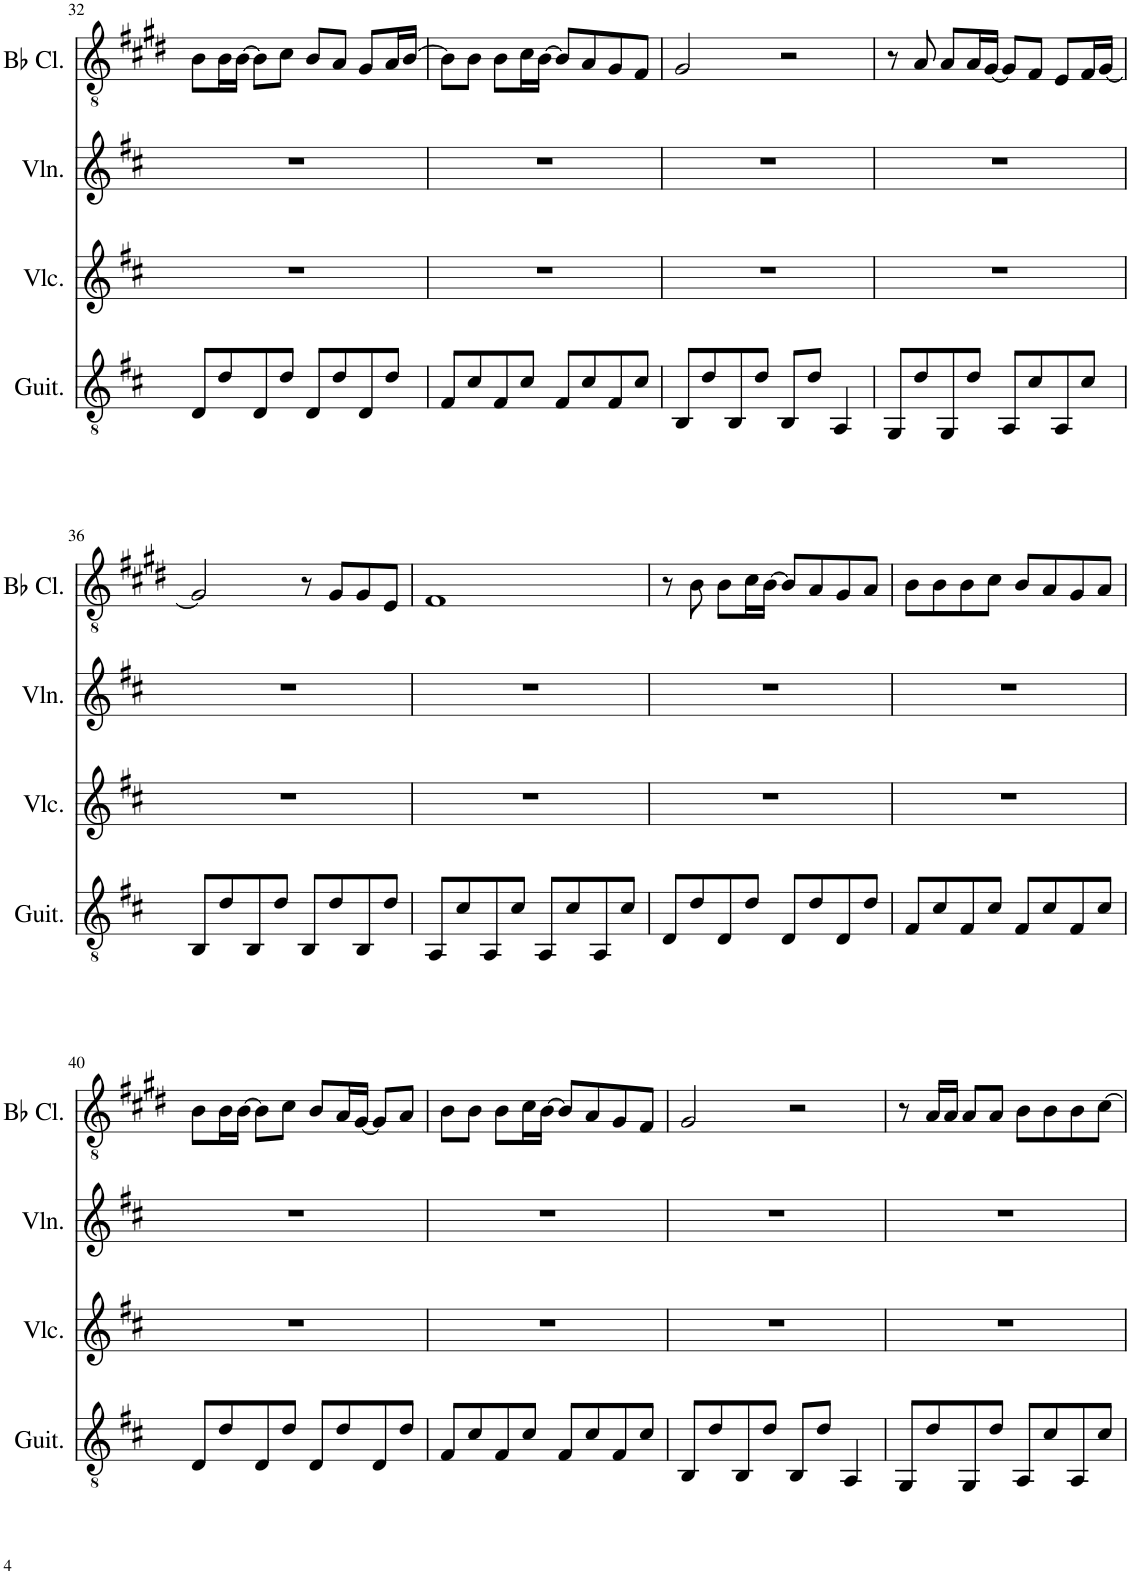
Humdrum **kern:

**kern	**kern	**kern	**kern
*part4	*part3	*part2	*part1
*staff4	*staff3	*staff2	*staff1
*I"Acoustic Guitar	*I"Violoncello	*I"Violin	*I"Bb Clarinet
*I'Guit.	*I'Vlc.	*I'Vln.	*I'Bb Cl.
!!LO:PB:g=z
*clefGv2	*clefG2	*clefG2	*clefGv2
*	*	*	*Trd1c2
*k[f#c#]	*k[f#c#]	*k[f#c#]	*k[f#c#g#d#]
*M4/4	*M4/4	*M4/4	*M4/4
=32	=32	=32	=32
8D/L	1r	1r	8B\L
8d/	.	.	16B\L
.	.	.	[16B\JJ
8D/	.	.	8B\L]
8d/J	.	.	8c#\J
8D/L	.	.	8B/L
8d/	.	.	8A/J
8D/	.	.	8G#/L
8d/J	.	.	16A/L
.	.	.	[16B/JJ
=33	=33	=33	=33
8F#/L	1r	1r	8B\L]
8c#/	.	.	8B\J
8F#/	.	.	8B\L
8c#/J	.	.	16c#\L
.	.	.	[16B\JJ
8F#/L	.	.	8B/L]
8c#/	.	.	8A/
8F#/	.	.	8G#/
8c#/J	.	.	8F#/J
=34	=34	=34	=34
8BB/L	1r	1r	2G#/
8d/	.	.	.
8BB/	.	.	.
8d/J	.	.	.
8BB/L	.	.	2r
8d/J	.	.	.
4AA/	.	.	.
=35	=35	=35	=35
8GG/L	1r	1r	8r
8d/	.	.	8A/
8GG/	.	.	8A/L
8d/J	.	.	16A/L
.	.	.	[16G#/JJ
8AA/L	.	.	8G#/L]
8c#/	.	.	8F#/J
8AA/	.	.	8E/L
8c#/J	.	.	16F#/L
.	.	.	[16G#/JJ
!!LO:LB:g=z
=36	=36	=36	=36
8BB/L	1r	1r	2G#/]
8d/	.	.	.
8BB/	.	.	.
8d/J	.	.	.
8BB/L	.	.	8r
8d/	.	.	8G#/L
8BB/	.	.	8G#/
8d/J	.	.	8E/J
=37	=37	=37	=37
8AA/L	1r	1r	1F#
8c#/	.	.	.
8AA/	.	.	.
8c#/J	.	.	.
8AA/L	.	.	.
8c#/	.	.	.
8AA/	.	.	.
8c#/J	.	.	.
=38	=38	=38	=38
8D/L	1r	1r	8r
8d/	.	.	8B\
8D/	.	.	8B\L
8d/J	.	.	16c#\L
.	.	.	[16B\JJ
8D/L	.	.	8B/L]
8d/	.	.	8A/
8D/	.	.	8G#/
8d/J	.	.	8A/J
=39	=39	=39	=39
8F#/L	1r	1r	8B\L
8c#/	.	.	8B\
8F#/	.	.	8B\
8c#/J	.	.	8c#\J
8F#/L	.	.	8B/L
8c#/	.	.	8A/
8F#/	.	.	8G#/
8c#/J	.	.	8A/J
!!LO:LB:g=z
=40	=40	=40	=40
8D/L	1r	1r	8B\L
8d/	.	.	16B\L
.	.	.	[16B\JJ
8D/	.	.	8B\L]
8d/J	.	.	8c#\J
8D/L	.	.	8B/L
8d/	.	.	16A/L
.	.	.	[16G#/JJ
8D/	.	.	8G#/L]
8d/J	.	.	8A/J
=41	=41	=41	=41
8F#/L	1r	1r	8B\L
8c#/	.	.	8B\J
8F#/	.	.	8B\L
8c#/J	.	.	16c#\L
.	.	.	[16B\JJ
8F#/L	.	.	8B/L]
8c#/	.	.	8A/
8F#/	.	.	8G#/
8c#/J	.	.	8F#/J
=42	=42	=42	=42
8BB/L	1r	1r	2G#/
8d/	.	.	.
8BB/	.	.	.
8d/J	.	.	.
8BB/L	.	.	2r
8d/J	.	.	.
4AA/	.	.	.
=43	=43	=43	=43
8GG/L	1r	1r	8r
8d/	.	.	16A/LL
.	.	.	16A/JJ
8GG/	.	.	8A/L
8d/J	.	.	8A/J
8AA/L	.	.	8B\L
8c#/	.	.	8B\
8AA/	.	.	8B\
8c#/J	.	.	[8c#\J
=	=	=	=
*-	*-	*-	*-
